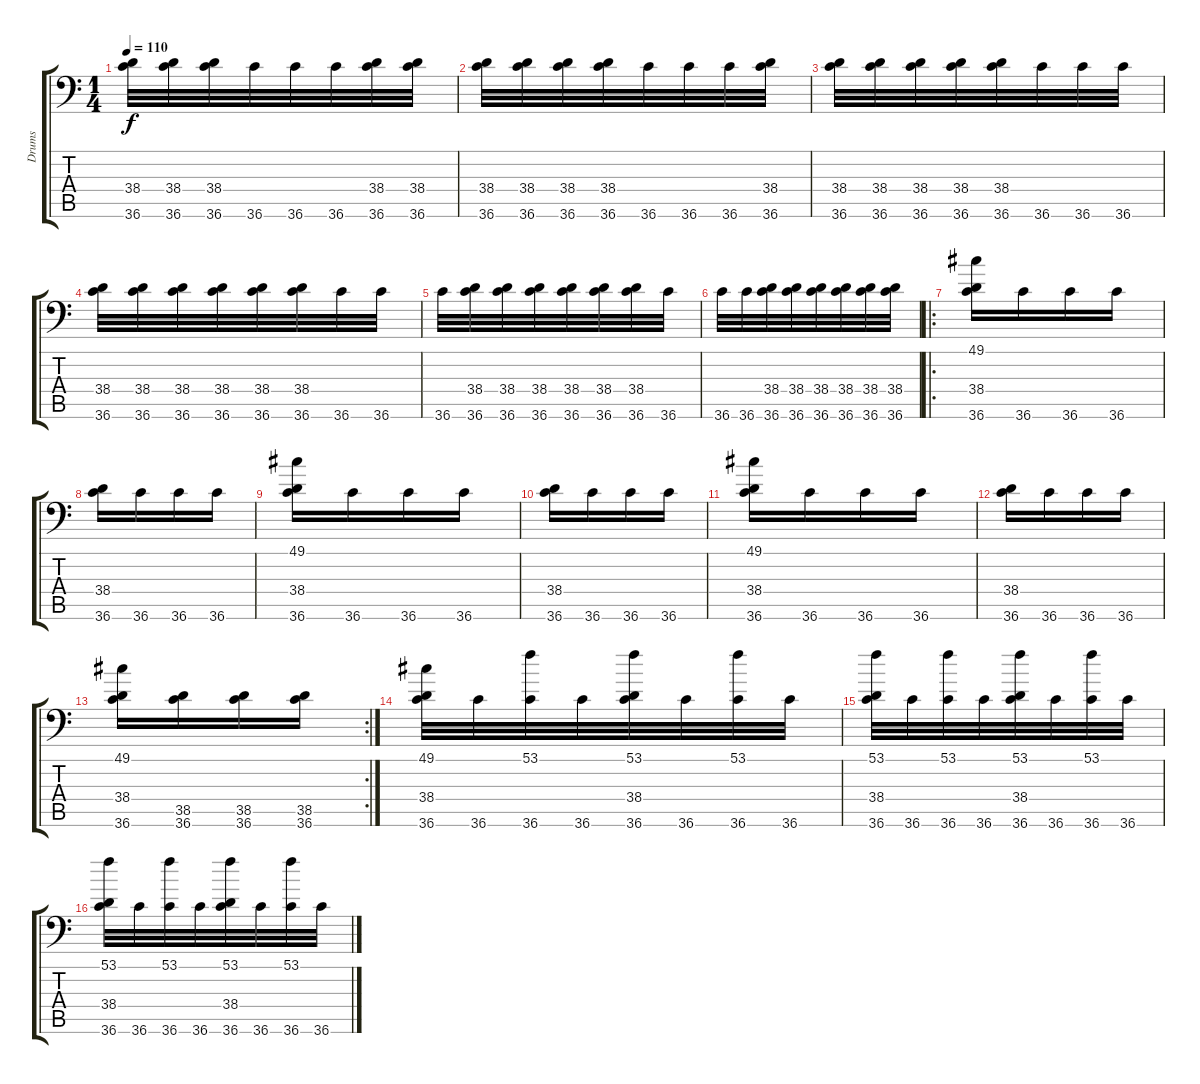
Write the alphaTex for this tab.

\track ("Drums" "Drums") {instrument acousticgrandpiano}
\staff {score tabs}
\tuning (C-1 C-1 C-1 C-1 C-1 C-1) {hide}
\ts (1 4)
\tempo 110
\clef f4
\ks c
(38.4 36.6).32{dy f} (38.4 36.6).32 (38.4 36.6).32 36.6.32 36.6.32 36.6.32 (38.4 36.6).32 (38.4 36.6).32 |
(38.4 36.6).32 (38.4 36.6).32 (38.4 36.6).32 (38.4 36.6).32 36.6.32 36.6.32 36.6.32 (38.4 36.6).32 |
(38.4 36.6).32 (38.4 36.6).32 (38.4 36.6).32 (38.4 36.6).32 (38.4 36.6).32 36.6.32 36.6.32 36.6.32 |
(38.4 36.6).32 (38.4 36.6).32 (38.4 36.6).32 (38.4 36.6).32 (38.4 36.6).32 (38.4 36.6).32 36.6.32 36.6.32 |
36.6.32 (38.4 36.6).32 (38.4 36.6).32 (38.4 36.6).32 (38.4 36.6).32 (38.4 36.6).32 (38.4 36.6).32 36.6.32 |
36.6.32 36.6.32 (38.4 36.6).32 (38.4 36.6).32 (38.4 36.6).32 (38.4 36.6).32 (38.4 36.6).32 (38.4 36.6).32 |
\ro
(49.1 38.4 36.6).16 36.6.16 36.6.16 36.6.16 |
(38.4 36.6).16 36.6.16 36.6.16 36.6.16 |
(49.1 38.4 36.6).16 36.6.16 36.6.16 36.6.16 |
(38.4 36.6).16 36.6.16 36.6.16 36.6.16 |
(49.1 38.4 36.6).16 36.6.16 36.6.16 36.6.16 |
(38.4 36.6).16 36.6.16 36.6.16 36.6.16 |
\rc 2
(49.1 38.4 36.6).16 (38.5 36.6).16 (38.5 36.6).16 (38.5 36.6).16 |
(49.1 38.4 36.6).32 36.6.32 (53.1 36.6).32 36.6.32 (53.1 38.4 36.6).32 36.6.32 (53.1 36.6).32 36.6.32 |
(53.1 38.4 36.6).32 36.6.32 (53.1 36.6).32 36.6.32 (53.1 38.4 36.6).32 36.6.32 (53.1 36.6).32 36.6.32 |
(53.1 38.4 36.6).32 36.6.32 (53.1 36.6).32 36.6.32 (53.1 38.4 36.6).32 36.6.32 (53.1 36.6).32 36.6.32
